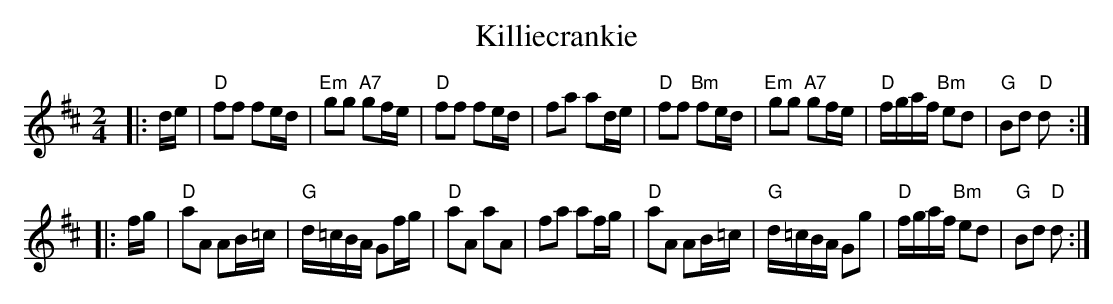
X:1
T: Killiecrankie
M: 2/4
L: 1/8
K: D
|: d/e/ | "D"ff fe/d/ | "Em"gg "A7"gf/e/ | "D"ff fe/d/ | fa ad/e/ \
        | "D"ff "Bm"fe/d/ | "Em"gg "A7"gf/e/ | "D"f/g/a/f/ "Bm"ed | "G"Bd "D"d :|
|: f/g/ | "D"aA AB/=c/ | "G"d/=c/B/A/ Gf/g/ | "D"aA aA | fa af/g/ \
        | "D"aA AB/=c/ | "G"d/=c/B/A/ Gg | "D"f/g/a/f/ "Bm"ed | "G"Bd "D"d :|
